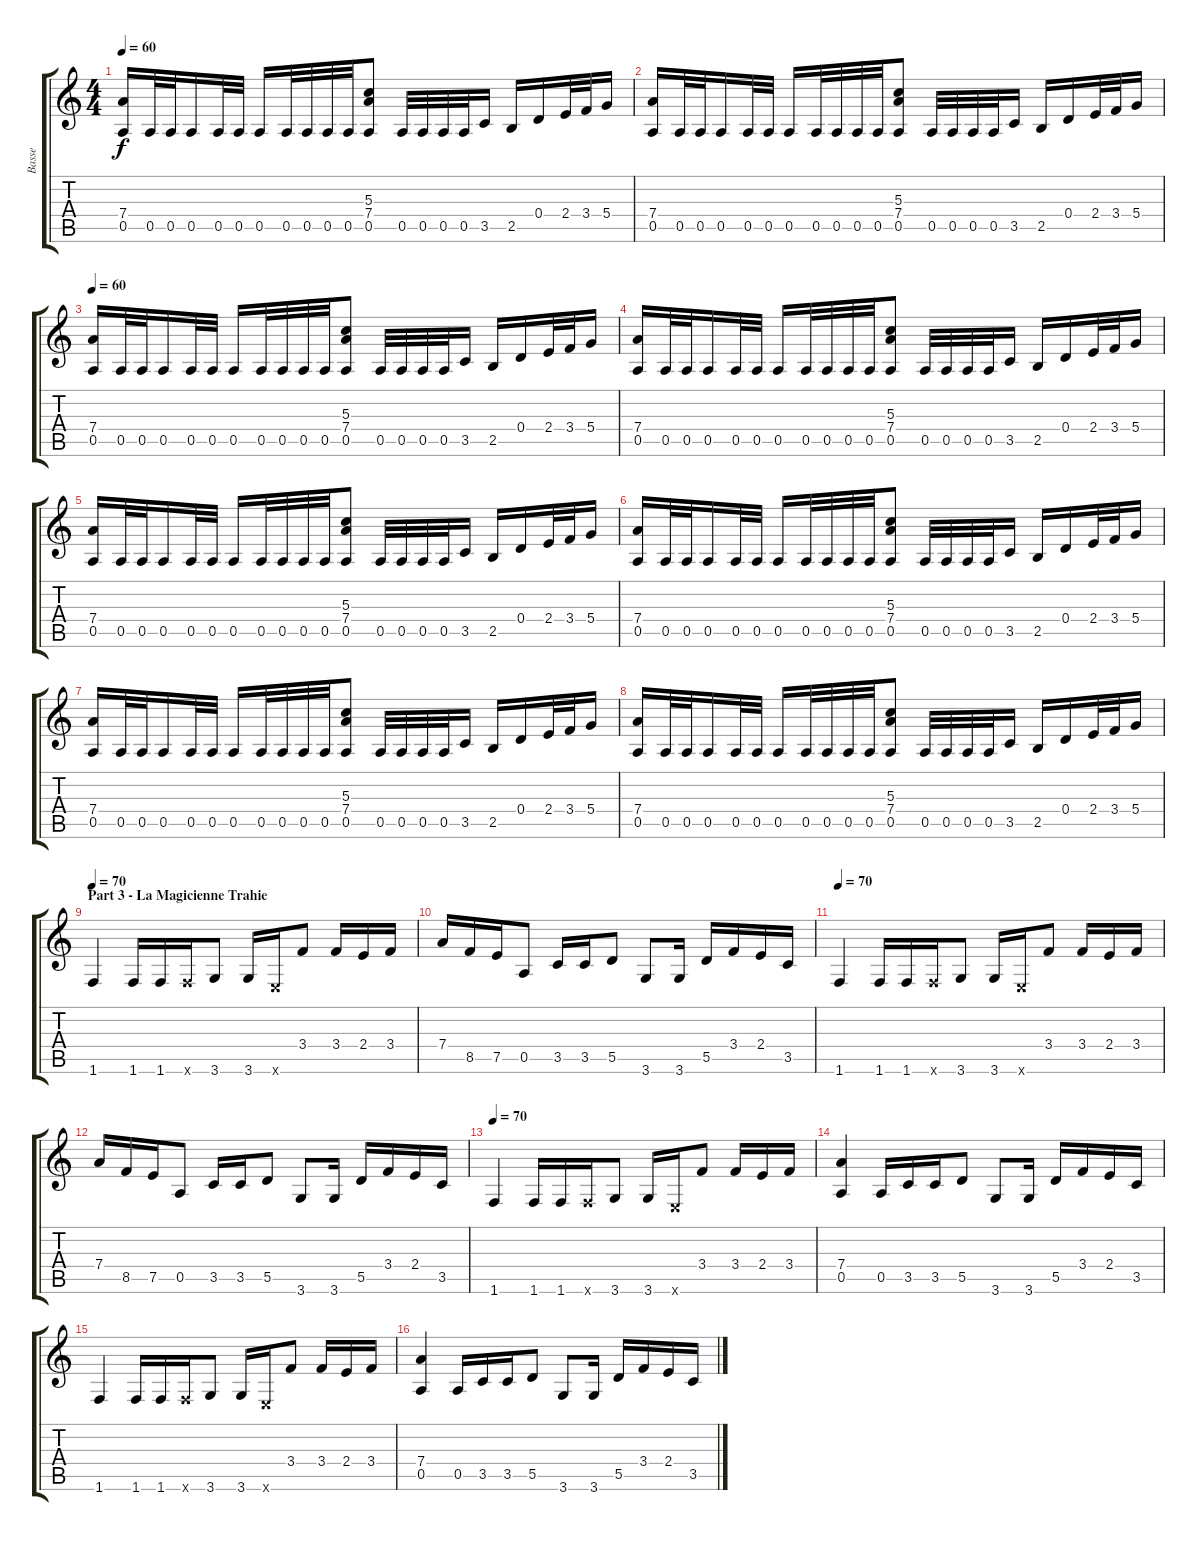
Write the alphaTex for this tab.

\track ("Basse" "Basse") {instrument electricbasspick}
\staff {score tabs}
\tuning (E4 B3 G3 D3 A2 E2) {hide}
\ts (4 4)
\tempo 60
\clef g2
\ks c
(7.4 0.5).16{dy f} 0.5.32 0.5.32 0.5.16 0.5.32 0.5.32 0.5.16 0.5.32 0.5.32 0.5.32 0.5.32 (5.3 7.4 0.5).8 0.5.32 0.5.32 0.5.32 0.5.32 3.5.16 2.5.16 0.4.16 2.4.32 3.4.32 5.4.16 |
(7.4 0.5).16 0.5.32 0.5.32 0.5.16 0.5.32 0.5.32 0.5.16 0.5.32 0.5.32 0.5.32 0.5.32 (5.3 7.4 0.5).8 0.5.32 0.5.32 0.5.32 0.5.32 3.5.16 2.5.16 0.4.16 2.4.32 3.4.32 5.4.16 |
\tempo 60
(7.4 0.5).16 0.5.32 0.5.32 0.5.16 0.5.32 0.5.32 0.5.16 0.5.32 0.5.32 0.5.32 0.5.32 (5.3 7.4 0.5).8 0.5.32 0.5.32 0.5.32 0.5.32 3.5.16 2.5.16 0.4.16 2.4.32 3.4.32 5.4.16 |
(7.4 0.5).16 0.5.32 0.5.32 0.5.16 0.5.32 0.5.32 0.5.16 0.5.32 0.5.32 0.5.32 0.5.32 (5.3 7.4 0.5).8 0.5.32 0.5.32 0.5.32 0.5.32 3.5.16 2.5.16 0.4.16 2.4.32 3.4.32 5.4.16 |
(7.4 0.5).16 0.5.32 0.5.32 0.5.16 0.5.32 0.5.32 0.5.16 0.5.32 0.5.32 0.5.32 0.5.32 (5.3 7.4 0.5).8 0.5.32 0.5.32 0.5.32 0.5.32 3.5.16 2.5.16 0.4.16 2.4.32 3.4.32 5.4.16 |
(7.4 0.5).16 0.5.32 0.5.32 0.5.16 0.5.32 0.5.32 0.5.16 0.5.32 0.5.32 0.5.32 0.5.32 (5.3 7.4 0.5).8 0.5.32 0.5.32 0.5.32 0.5.32 3.5.16 2.5.16 0.4.16 2.4.32 3.4.32 5.4.16 |
(7.4 0.5).16 0.5.32 0.5.32 0.5.16 0.5.32 0.5.32 0.5.16 0.5.32 0.5.32 0.5.32 0.5.32 (5.3 7.4 0.5).8 0.5.32 0.5.32 0.5.32 0.5.32 3.5.16 2.5.16 0.4.16 2.4.32 3.4.32 5.4.16 |
(7.4 0.5).16 0.5.32 0.5.32 0.5.16 0.5.32 0.5.32 0.5.16 0.5.32 0.5.32 0.5.32 0.5.32 (5.3 7.4 0.5).8 0.5.32 0.5.32 0.5.32 0.5.32 3.5.16 2.5.16 0.4.16 2.4.32 3.4.32 5.4.16 |
\section ("" "Part 3 - La Magicienne Trahie")
\tempo 70
1.6.4 1.6.16 1.6.16 1.6{x}.16 3.6.8 3.6.16 0.6{x}.16 3.4.8 3.4.16 2.4.16 3.4.16 |
7.4.16 8.5.16 7.5.16 0.5.8 3.5.16 3.5.16 5.5.8 3.6.8 3.6.16 5.5.16 3.4.16 2.4.16 3.5.16 |
\tempo 70
1.6.4 1.6.16 1.6.16 1.6{x}.16 3.6.8 3.6.16 0.6{x}.16 3.4.8 3.4.16 2.4.16 3.4.16 |
7.4.16 8.5.16 7.5.16 0.5.8 3.5.16 3.5.16 5.5.8 3.6.8 3.6.16 5.5.16 3.4.16 2.4.16 3.5.16 |
\tempo 70
1.6.4 1.6.16 1.6.16 1.6{x}.16 3.6.8 3.6.16 0.6{x}.16 3.4.8 3.4.16 2.4.16 3.4.16 |
(7.4 0.5).4 0.5.16 3.5.16 3.5.16 5.5.8 3.6.8 3.6.16 5.5.16 3.4.16 2.4.16 3.5.16 |
1.6.4 1.6.16 1.6.16 1.6{x}.16 3.6.8 3.6.16 0.6{x}.16 3.4.8 3.4.16 2.4.16 3.4.16 |
(7.4 0.5).4 0.5.16 3.5.16 3.5.16 5.5.8 3.6.8 3.6.16 5.5.16 3.4.16 2.4.16 3.5.16
